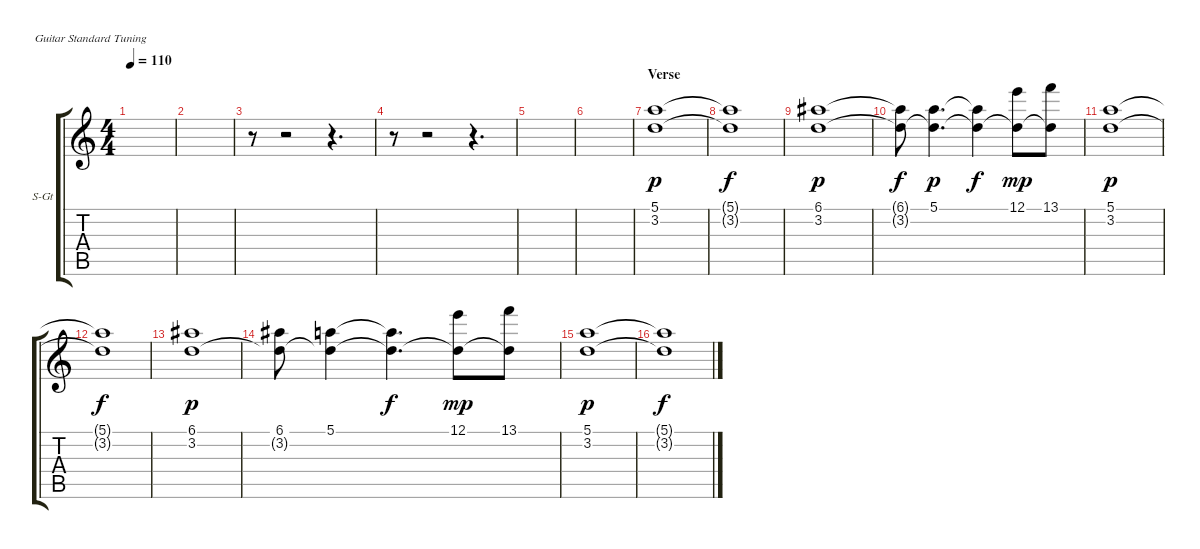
\bracketExtendMode groupsimilarinstruments
\firstSystemTrackNameOrientation horizontal
\otherSystemsTrackNameOrientation horizontal
\track ("Keys" "S-Gt") {instrument synthstrings2}
\staff {score tabs}
\tuning (E4 B3 G3 D3 A2 E2)
\displaytranspose 12
\ts (4 4)
\tempo 110
\clef g2
\ks c
|
|
r.8 r.2 r.4{d} |
r.8 r.2 r.4{d} |
|
|
\section ("" "Verse")
(5.1 3.2).1{dy p} |
(5.1{t} 3.2{t}).1{dy f} |
(6.1 3.2).1{dy p} |
(6.1{t} 3.2{t}).8{dy f} (5.1 3.2{t}).4{d dy p} (5.1{t} 3.2{t}).4{dy f} (12.1 3.2{t}).8{dy mp} (13.1 3.2{t}).8 |
(5.1 3.2).1{dy p} |
(5.1{t} 3.2{t}).1{dy f} |
(6.1 3.2).1{dy p} |
(6.1 3.2{t}).8 (5.1 3.2{t}).4 (5.1{t} 3.2{t}).4{d dy f} (12.1 3.2{t}).8{dy mp} (13.1 3.2{t}).8 |
(5.1 3.2).1{dy p} |
(5.1{t} 3.2{t}).1{dy f}
